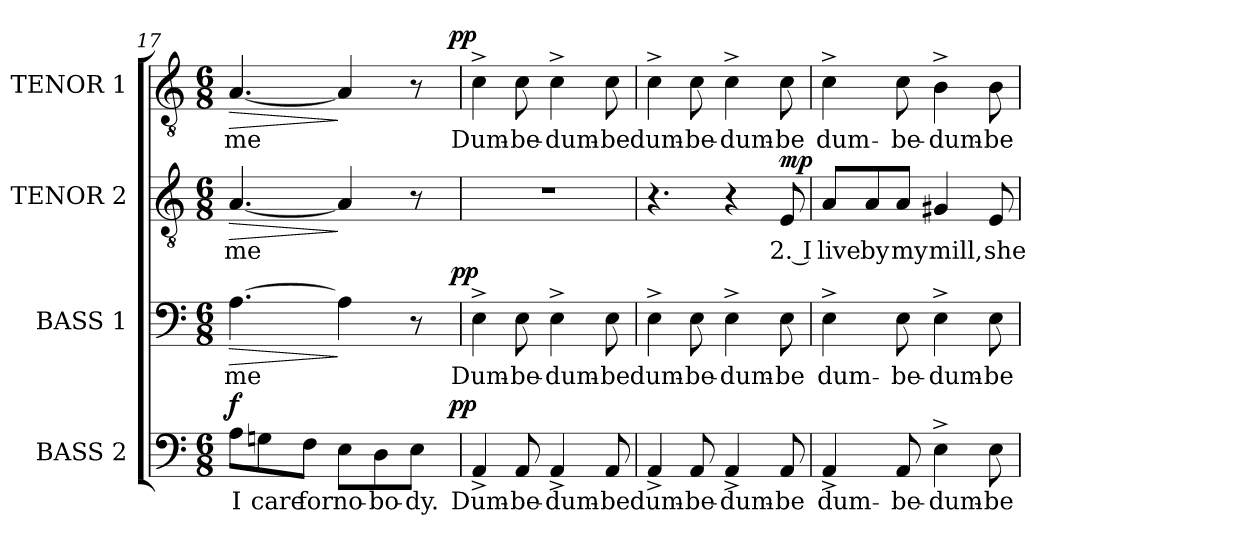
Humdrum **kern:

**kern	**text	**dynam	**kern	**text	**dynam	**kern	**text	**dynam	**kern	**text	**dynam
*part4	*part4	*part4	*part3	*part3	*part3	*part2	*part2	*part2	*part1	*part1	*part1
*staff4	*staff4	*staff4	*staff3	*staff3	*staff3	*staff2	*staff2	*staff2	*staff1	*staff1	*staff1
*I"BASS 2	*	*	*I"BASS 1	*	*	*I"TENOR 2	*	*	*I"TENOR 1	*	*
*I'B. 2	*	*	*I'B. 1	*	*	*I'T. 2	*	*	*I'T. 1	*	*
*clefF4	*	*	*clefF4	*	*	*clefGv2	*	*	*clefGv2	*	*
*	*	*	*	*	*	*ITrd7c12	*	*	*ITrd7c12	*	*
*k[]	*	*	*k[]	*	*	*k[]	*	*	*k[]	*	*
*a:	*	*	*a:	*	*	*a:	*	*	*a:	*	*
*M6/8	*	*	*M6/8	*	*	*M6/8	*	*	*M6/8	*	*
=17	=17	=17	=17	=17	=17	=17	=17	=17	=17	=17	=17
!	!LO:LY:b:color=#000000	!	!	!	!	!	!	!	!	!	!
!	!	!	!	!LO:LY:b:color=#000000	!LO:HP:b	!	!	!	!	!	!
!	!	!	!	!	!	!	!LO:LY:b:color=#000000	!LO:HP:b	!	!	!
!	!	!	!	!	!	!	!	!	!	!LO:LY:b:color=#000000	!LO:HP:b
*^	*	*	*^	*	*	*	*	*	*^	*	*
8Ai\L	2ryy	I	f	[4.Ai\	2ryy	me	>	[4.AAi/	me	>	[4.AAi/	2ryy	me	>
!	!	!LO:LY:b:color=#000000	!	!	!	!	!	!	!	!	!	!	!	!
8Gni\	.	care	.	.	.	.	.	.	.	.	.	.	.	.
!	!	!LO:LY:b:color=#000000	!	!	!	!	!	!	!	!	!	!	!	!
8Fi\J	.	for	.	.	.	.	.	.	.	.	.	.	.	.
!	!	!LO:LY:b:color=#000000	!	!	!	!	!	!	!	!	!	!	!	!
8Ei\L	.	no-	.	4Ai\]	.	.	]	4AAi/]	.	]	4AAi/]	.	.	]
!	!	!LO:LY:b:color=#000000	!	!	!	!	!	!	!	!	!	!	!	!
8Di\	8ryy	-bo-	.	.	8ryy	.	.	.	.	.	.	8ryy	.	.
!	!	!LO:LY:b:color=#000000	!	!	!	!	!	!	!	!	!	!	!	!
8Ei\J	16ryy	-dy.	.	8r	16ryy	.	.	8r	.	.	8r	16ryy	.	.
.	32ryy	.	.	.	32ryy	.	.	.	.	.	.	32ryy	.	.
.	128ryy	.	.	.	128...ryy	.	.	.	.	.	.	128ryy	.	.
.	256ryy	.	.	.	.	.	.	.	.	.	.	256ryy	.	.
.	1024ryy	.	.	.	.	.	.	.	.	.	.	1024ryy	.	.
.	64ryy	.	pp	.	.	.	.	.	.	.	.	64ryy	.	pp
.	.	.	.	.	64ryy	.	pp	.	.	.	.	.	.	.
.	512.ryy	.	.	.	.	.	.	.	.	.	.	512.ryy	.	.
.	.	.	.	.	1024ryy	.	.	.	.	.	.	.	.	.
*v	*v	*	*	*	*	*	*	*	*	*	*v	*v	*	*
*	*	*	*v	*v	*	*	*	*	*	*	*	*
=18	=18	=18	=18	=18	=18	=18	=18	=18	=18	=18	=18
*^	*	*	*^	*	*	*	*	*	*^	*	*
!	!	!LO:LY:b:color=#000000	!	!	!	!	!	!	!	!	!	!	!	!
*v	*v	*	*	*	*	*	*	*	*	*	*v	*v	*	*
*	*	*	*v	*v	*	*	*	*	*	*	*	*
*^	*	*	*^	*	*	*	*	*	*^	*	*
!	!	!	!	!	!	!LO:LY:b:color=#000000	!	!LO:N:vis=1	!	!	!	!	!	!
*v	*v	*	*	*	*	*	*	*	*	*	*v	*v	*	*
*	*	*	*v	*v	*	*	*	*	*	*	*	*
*^	*	*	*^	*	*	*	*	*	*^	*	*
!	!	!	!	!	!	!	!	!	!	!	!LO:TX:a:i:t=lightly and cheerfully	!	!	!
!	!	!	!	!LO:TX:a:i:t=lightly and cheerfully	!	!	!	!	!	!	!	!	!	!
!LO:TX:a:i:t=lightly and cheerfully	!	!	!	!	!	!	!	!	!	!	!	!	!	!
!	!	!	!	!	!	!	!	!	!	!	!	!	!LO:LY:b:color=#000000	!
*v	*v	*	*	*	*	*	*	*	*	*	*v	*v	*	*
*	*	*	*v	*v	*	*	*	*	*	*	*	*
4AA^i/	Dum-	.	4E^i\	Dum-	.	2.r	.	.	4C^i\	Dum-	.
!	!LO:LY:b:color=#000000	!	!	!	!	!	!	!	!	!	!
!	!	!	!	!LO:LY:b:color=#000000	!	!	!	!	!	!	!
!	!	!	!	!	!	!	!	!	!	!LO:LY:b:color=#000000	!
8AAi/	-be-	.	8Ei\	-be-	.	.	.	.	8Ci\	-be-	.
!	!LO:LY:b:color=#000000	!	!	!	!	!	!	!	!	!	!
!	!	!	!	!LO:LY:b:color=#000000	!	!	!	!	!	!	!
!	!	!	!	!	!	!	!	!	!	!LO:LY:b:color=#000000	!
4AA^i/	-dum-	.	4E^i\	-dum-	.	.	.	.	4C^i\	-dum-	.
!	!LO:LY:b:color=#000000	!	!	!	!	!	!	!	!	!	!
!	!	!	!	!LO:LY:b:color=#000000	!	!	!	!	!	!	!
!	!	!	!	!	!	!	!	!	!	!LO:LY:b:color=#000000	!
8AAi/	-be	.	8Ei\	-be	.	.	.	.	8Ci\	-be	.
=19	=19	=19	=19	=19	=19	=19	=19	=19	=19	=19	=19
!	!LO:LY:b:color=#000000	!	!	!	!	!	!	!	!	!	!
!	!	!	!	!LO:LY:b:color=#000000	!	!	!	!	!	!	!
!	!	!	!	!	!	!	!	!	!	!LO:LY:b:color=#000000	!
4AA^i/	dum-	.	4E^i\	dum-	.	4.r	.	.	4C^i\	dum-	.
!	!LO:LY:b:color=#000000	!	!	!	!	!	!	!	!	!	!
!	!	!	!	!LO:LY:b:color=#000000	!	!	!	!	!	!	!
!	!	!	!	!	!	!	!	!	!	!LO:LY:b:color=#000000	!
8AAi/	-be-	.	8Ei\	-be-	.	.	.	.	8Ci\	-be-	.
!	!LO:LY:b:color=#000000	!	!	!	!	!	!	!	!	!	!
!	!	!	!	!LO:LY:b:color=#000000	!	!	!	!	!	!	!
!	!	!	!	!	!	!	!	!	!	!LO:LY:b:color=#000000	!
4AA^i/	-dum-	.	4E^i\	-dum-	.	4r	.	.	4C^i\	-dum-	.
!	!LO:LY:b:color=#000000	!	!	!	!	!	!	!	!	!	!
!	!	!	!	!LO:LY:b:color=#000000	!	!	!	!	!	!	!
!	!	!	!	!	!	!	!LO:LY:b:color=#000000	!	!	!	!
!	!	!	!	!	!	!	!	!	!	!LO:LY:b:color=#000000	!
8AAi/	-be	.	8Ei\	-be	.	8EEi/	2. I	mp	8Ci\	-be	.
!!LO:PB:g=z
=20	=20	=20	=20	=20	=20	=20	=20	=20	=20	=20	=20
!	!LO:LY:b:color=#000000	!	!	!	!	!	!	!	!	!	!
!	!	!	!	!LO:LY:b:color=#000000	!	!	!	!	!	!	!
!	!	!	!	!	!	!	!LO:LY:b:color=#000000	!	!	!	!
!	!	!	!	!	!	!	!	!	!	!LO:LY:b:color=#000000	!
4AA^i/	dum-	.	4E^i\	dum-	.	8AAi/L	live	.	4C^i\	dum-	.
!	!	!	!	!	!	!	!LO:LY:b:color=#000000	!	!	!	!
.	.	.	.	.	.	8AAi/	by	.	.	.	.
!	!LO:LY:b:color=#000000	!	!	!	!	!	!	!	!	!	!
!	!	!	!	!LO:LY:b:color=#000000	!	!	!	!	!	!	!
!	!	!	!	!	!	!	!LO:LY:b:color=#000000	!	!	!	!
!	!	!	!	!	!	!	!	!	!	!LO:LY:b:color=#000000	!
8AAi/	-be-	.	8Ei\	-be-	.	8AAi/J	my	.	8Ci\	-be-	.
!	!LO:LY:b:color=#000000	!	!	!	!	!	!	!	!	!	!
!	!	!	!	!LO:LY:b:color=#000000	!	!	!	!	!	!	!
!	!	!	!	!	!	!	!LO:LY:b:color=#000000	!	!	!	!
!	!	!	!	!	!	!	!	!	!	!LO:LY:b:color=#000000	!
4E^i\	-dum-	.	4E^i\	-dum-	.	4GG#Xi/	mill,	.	4BB^i\	-dum-	.
!	!LO:LY:b:color=#000000	!	!	!	!	!	!	!	!	!	!
!	!	!	!	!LO:LY:b:color=#000000	!	!	!	!	!	!	!
!	!	!	!	!	!	!	!LO:LY:b:color=#000000	!	!	!	!
!	!	!	!	!	!	!	!	!	!	!LO:LY:b:color=#000000	!
8Ei\	-be	.	8Ei\	-be	.	8EEi/	she	.	8BBi\	-be	.
=	=	=	=	=	=	=	=	=	=	=	=
*-	*-	*-	*-	*-	*-	*-	*-	*-	*-	*-	*-
